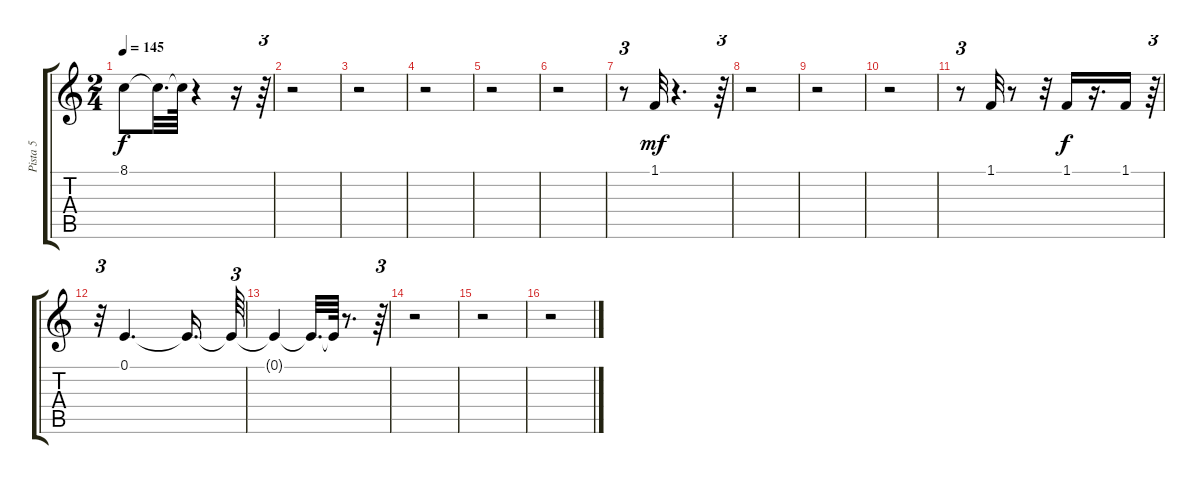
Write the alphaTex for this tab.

\track ("Pista 5" "Pista 5") {instrument harmonica}
\staff {score tabs}
\tuning (E4 B3 G3 D3 A2 E2) {hide}
\ts (2 4)
\tempo 145
\clef g2
\ks c
8.1{t}.8{dy f} 8.1{t}.32{d} 8.1{t}.64 r.4 r.16 r.64{tu (3 2)} |
r.2 |
r.2 |
r.2 |
r.2 |
r.2 |
r.8{tu (3 2)} 1.1.32{dy mf} r.4{d} r.64{tu (3 2)} |
r.2 |
r.2 |
r.2 |
r.8{tu (3 2)} 1.1.32 r.8 r.32 1.1.16{dy f} r.16{d} 1.1.16 r.64{tu (3 2)} |
r.32{tu (3 2)} 0.1.4{d} 0.1{t}.16{d} 0.1{t}.64{tu (3 2)} |
0.1{t}.4 0.1{t}.32{d} 0.1{t}.64 r.8{d} r.64{tu (3 2)} |
r.2 |
r.2 |
r.2
